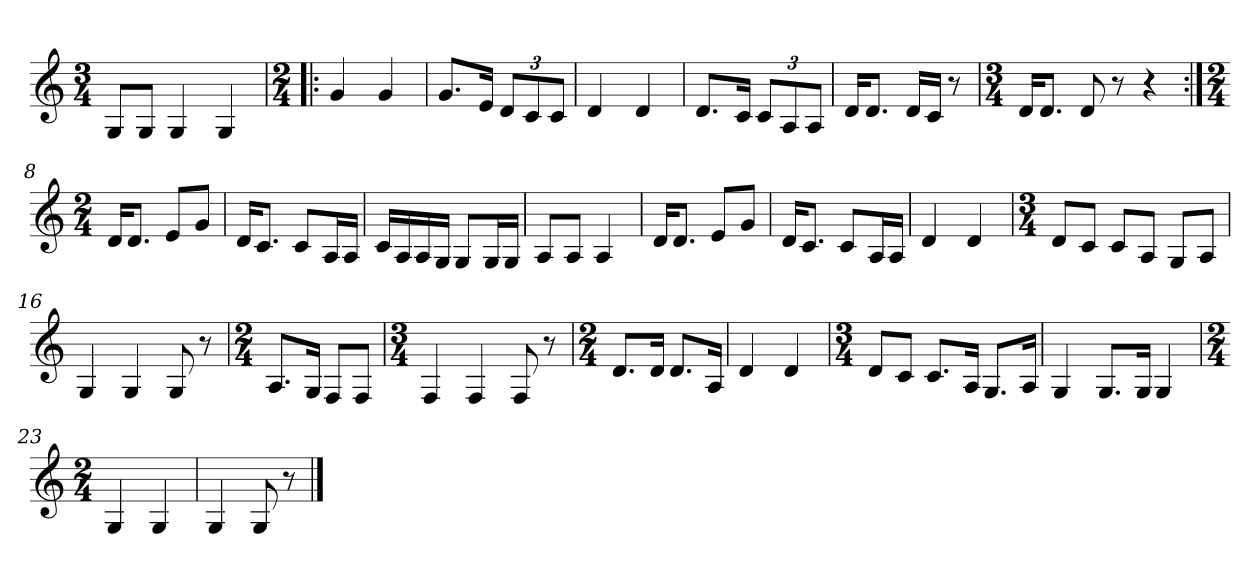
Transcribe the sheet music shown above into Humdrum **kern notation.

**kern
*part1
*staff1
*clefG2
*k[]
*M3/4
=1
8G/L
8G/J
4G/
4G/
=2!|:
*M2/4
4g/
4g/
=3
8.g/L
16e/Jk
12d/L
12c/
12c/J
=4
4d/
4d/
=5
8.d/L
16c/Jk
12c/L
12A/
12A/J
=6
16d/KL
8.d/J
16d/LL
16c/JJ
8r
=7
*M3/4
16d/KL
8.d/J
8d/
8r
4r
=8:|!
*M2/4
16d/KL
8.d/J
8e/L
8g/J
=9
16d/KL
8.c/J
8c/L
16A/L
16A/JJ
=10
16c/LL
16A/
16A/
16G/JJ
8G/L
16G/L
16G/JJ
=11
8A/L
8A/J
4A/
=12
16d/KL
8.d/J
8e/L
8g/J
=13
16d/KL
8.c/J
8c/L
16A/L
16A/JJ
=14
4d/
4d/
=15
*M3/4
8d/L
8c/J
8c/L
8A/J
8G/L
8A/J
=16
4G/
4G/
8G/
8r
=17
*M2/4
8.A/L
16G/Jk
8F/L
8F/J
=18
*M3/4
4F/
4F/
8F/
8r
=19
*M2/4
8.d/L
16d/Jk
8.d/L
16A/Jk
=20
4d/
4d/
=21
*M3/4
8d/L
8c/J
8.c/L
16A/Jk
8.G/L
16A/Jk
=22
4G/
8.G/L
16G/Jk
4G/
=23
*M2/4
4G/
4G/
=24
4G/
8G/
8r
==
*-
